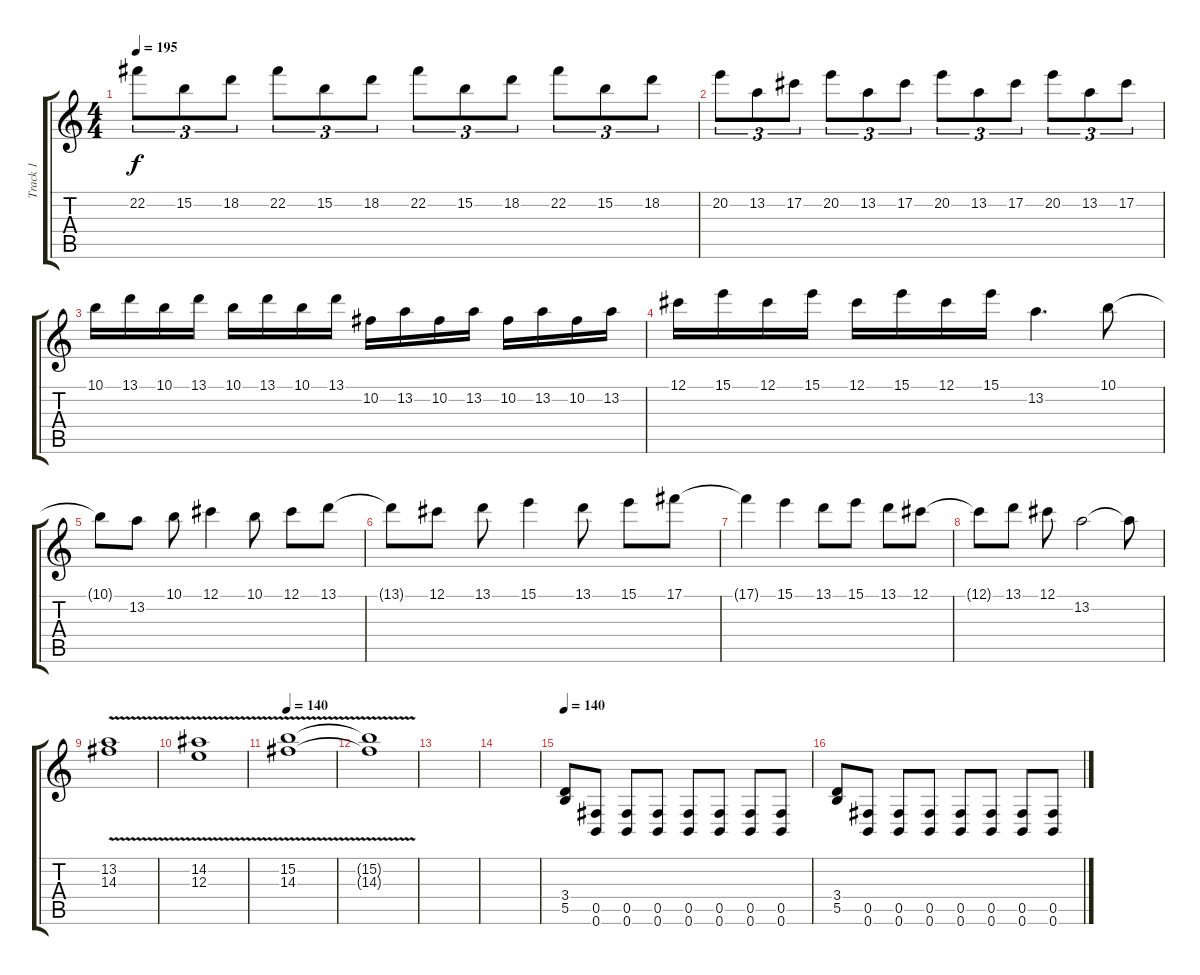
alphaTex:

\track ("Track 1" "Track 1") {instrument distortionguitar}
\staff {score tabs}
\tuning (Db4 Ab3 E3 B2 Gb2 B1) {hide}
\ts (4 4)
\tempo 195
\clef g2
\ks c
22.2.8{tu (3 2) dy f} 15.2.8{tu (3 2)} 18.2.8{tu (3 2)} 22.2.8{tu (3 2)} 15.2.8{tu (3 2)} 18.2.8{tu (3 2)} 22.2.8{tu (3 2)} 15.2.8{tu (3 2)} 18.2.8{tu (3 2)} 22.2.8{tu (3 2)} 15.2.8{tu (3 2)} 18.2.8{tu (3 2)} |
20.2.8{tu (3 2)} 13.2.8{tu (3 2)} 17.2.8{tu (3 2)} 20.2.8{tu (3 2)} 13.2.8{tu (3 2)} 17.2.8{tu (3 2)} 20.2.8{tu (3 2)} 13.2.8{tu (3 2)} 17.2.8{tu (3 2)} 20.2.8{tu (3 2)} 13.2.8{tu (3 2)} 17.2.8{tu (3 2)} |
10.1.16 13.1.16 10.1.16 13.1.16 10.1.16 13.1.16 10.1.16 13.1.16 10.2.16 13.2.16 10.2.16 13.2.16 10.2.16 13.2.16 10.2.16 13.2.16 |
12.1.16 15.1.16 12.1.16 15.1.16 12.1.16 15.1.16 12.1.16 15.1.16 13.2.4{d} 10.1.8 |
10.1{t}.8 13.2.8 10.1.8 12.1.4 10.1.8 12.1.8 13.1.8 |
13.1{t}.8 12.1.8 13.1.8 15.1.4 13.1.8 15.1.8 17.1.8 |
17.1{t}.4 15.1.4 13.1.8 15.1.8 13.1.8 12.1.8 |
12.1{t}.8 13.1.8 12.1.8 13.2.2 13.2{t}.8 |
(13.2{v} 14.3).1 |
(14.2{v} 12.3).1 |
\tempo 140
(15.2{v} 14.3).1 |
(15.2{t} 14.3{t}).1 |
|
|
\tempo 140
(3.4 5.5).8 (0.5 0.6).8 (0.5 0.6).8 (0.5 0.6).8 (0.5 0.6).8 (0.5 0.6).8 (0.5 0.6).8 (0.5 0.6).8 |
(3.4 5.5).8 (0.5 0.6).8 (0.5 0.6).8 (0.5 0.6).8 (0.5 0.6).8 (0.5 0.6).8 (0.5 0.6).8 (0.5 0.6).8
